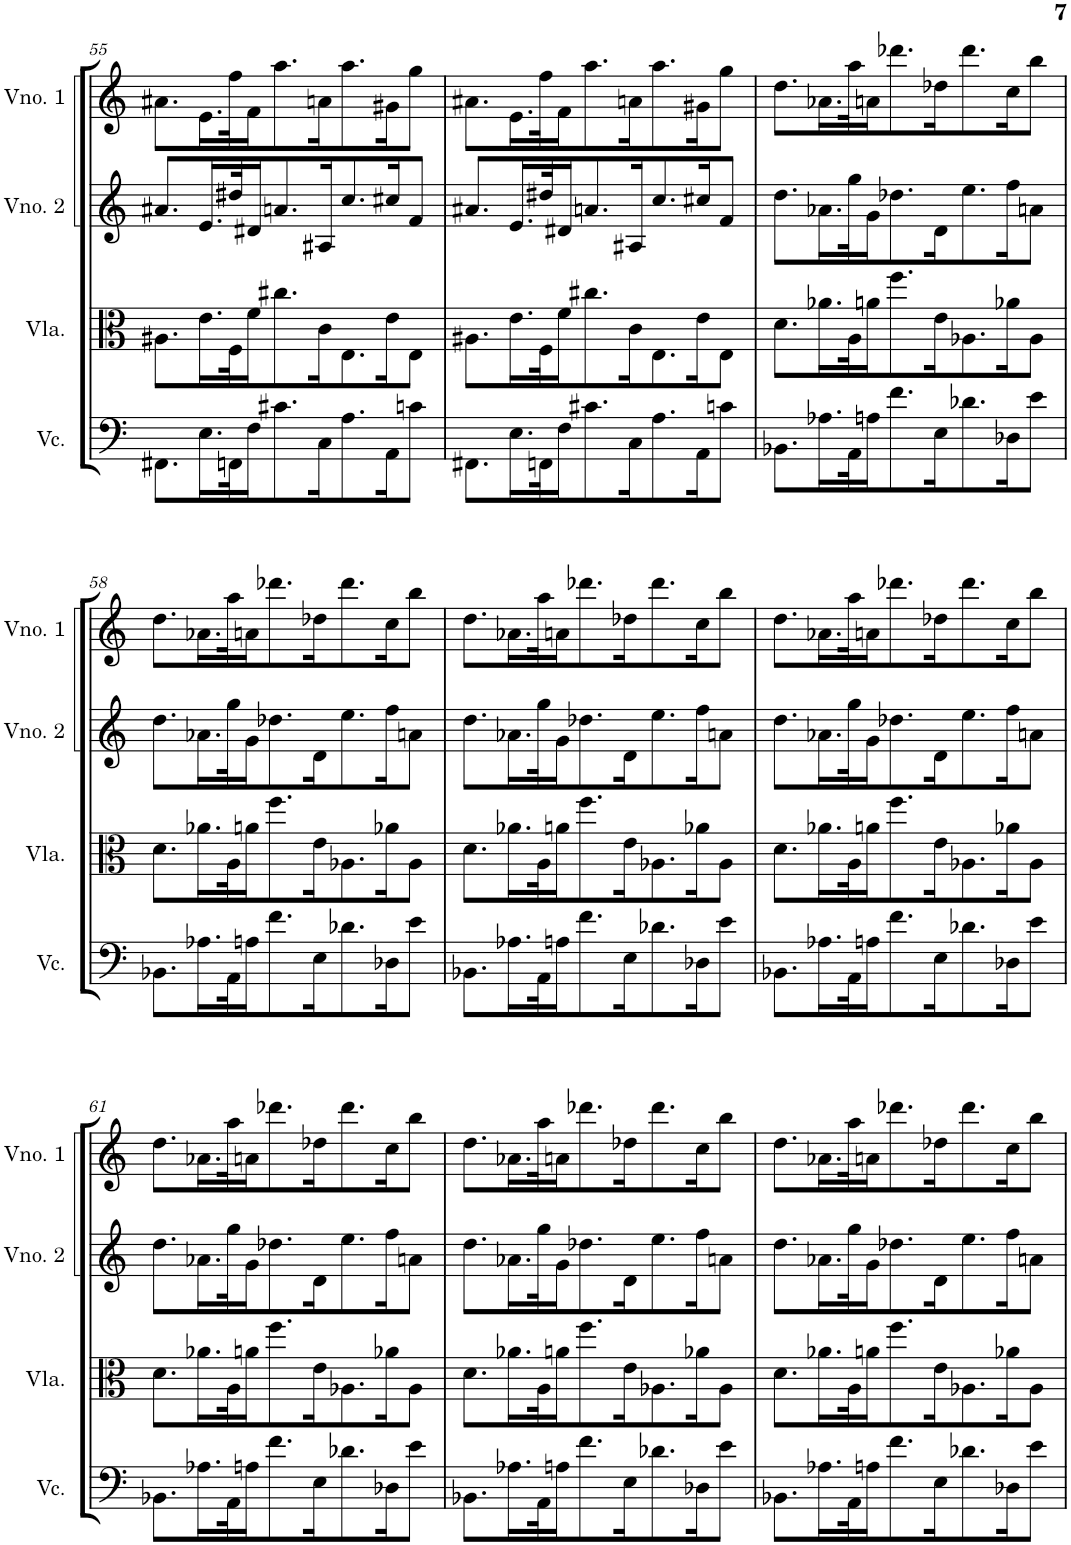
**kern	**kern	**kern	**kern
*part4	*part3	*part2	*part1
*staff4	*staff3	*staff2	*staff1
*I"Violoncelo	*I"Viola	*I"Violino 2	*I"Violino 1
*I'Vc.	*I'Vla.	*I'Vno. 2	*I'Vno. 1
!!LO:PB:g=z
*clefF4	*clefC3	*clefG2	*clefG2
*k[]	*k[]	*k[]	*k[]
*M4/4	*M4/4	*M4/4	*M4/4
=55	=55	=55	=55
8.FF#X\L	8.A#X\L	8.a#X/L	8.a#X\L
16.E\L	16.e\L	16.e/L	16.e\L
32FFn\K	32F\K	32dd#X/K	32ff\K
16F\J	16f\J	16d#X/J	16f\J
8.c#X\	8.cc#X\	8.an/	8.aa\
16C\K	16c\K	16A#X/K	16an\K
8.A\	8.E\	8.cc/	8.aa\
16AA\K	16e\K	16cc#X/K	16g#X\K
8cn\J	8E\J	8f/J	8gg\J
=56	=56	=56	=56
8.FF#X\L	8.A#X\L	8.a#X/L	8.a#X\L
16.E\L	16.e\L	16.e/L	16.e\L
32FFn\K	32F\K	32dd#X/K	32ff\K
16F\J	16f\J	16d#X/J	16f\J
8.c#X\	8.cc#X\	8.an/	8.aa\
16C\K	16c\K	16A#X/K	16an\K
8.A\	8.E\	8.cc/	8.aa\
16AA\K	16e\K	16cc#X/K	16g#X\K
8cn\J	8E\J	8f/J	8gg\J
=57	=57	=57	=57
8.BB-X\L	8.d\L	8.dd\L	8.dd\L
16.A-X\L	16.a-X\L	16.a-X\L	16.a-X\L
32AA\K	32A\K	32gg\K	32aa\K
16An\J	16an\J	16g\J	16an\J
8.f\	8.ff\	8.dd-X\	8.ddd-X\
16E\K	16e\K	16d\K	16dd-X\K
8.d-X\	8.A-X\	8.ee\	8.ddd-\
16D-X\K	16a-X\K	16ff\K	16cc\K
8e\J	8A-\J	8an\J	8bb\J
!!LO:LB:g=z
=58	=58	=58	=58
8.BB-X\L	8.d\L	8.dd\L	8.dd\L
16.A-X\L	16.a-X\L	16.a-X\L	16.a-X\L
32AA\K	32A\K	32gg\K	32aa\K
16An\J	16an\J	16g\J	16an\J
8.f\	8.ff\	8.dd-X\	8.ddd-X\
16E\K	16e\K	16d\K	16dd-X\K
8.d-X\	8.A-X\	8.ee\	8.ddd-\
16D-X\K	16a-X\K	16ff\K	16cc\K
8e\J	8A-\J	8an\J	8bb\J
=59	=59	=59	=59
8.BB-X\L	8.d\L	8.dd\L	8.dd\L
16.A-X\L	16.a-X\L	16.a-X\L	16.a-X\L
32AA\K	32A\K	32gg\K	32aa\K
16An\J	16an\J	16g\J	16an\J
8.f\	8.ff\	8.dd-X\	8.ddd-X\
16E\K	16e\K	16d\K	16dd-X\K
8.d-X\	8.A-X\	8.ee\	8.ddd-\
16D-X\K	16a-X\K	16ff\K	16cc\K
8e\J	8A-\J	8an\J	8bb\J
=60	=60	=60	=60
8.BB-X\L	8.d\L	8.dd\L	8.dd\L
16.A-X\L	16.a-X\L	16.a-X\L	16.a-X\L
32AA\K	32A\K	32gg\K	32aa\K
16An\J	16an\J	16g\J	16an\J
8.f\	8.ff\	8.dd-X\	8.ddd-X\
16E\K	16e\K	16d\K	16dd-X\K
8.d-X\	8.A-X\	8.ee\	8.ddd-\
16D-X\K	16a-X\K	16ff\K	16cc\K
8e\J	8A-\J	8an\J	8bb\J
!!LO:LB:g=z
=61	=61	=61	=61
8.BB-X\L	8.d\L	8.dd\L	8.dd\L
16.A-X\L	16.a-X\L	16.a-X\L	16.a-X\L
32AA\K	32A\K	32gg\K	32aa\K
16An\J	16an\J	16g\J	16an\J
8.f\	8.ff\	8.dd-X\	8.ddd-X\
16E\K	16e\K	16d\K	16dd-X\K
8.d-X\	8.A-X\	8.ee\	8.ddd-\
16D-X\K	16a-X\K	16ff\K	16cc\K
8e\J	8A-\J	8an\J	8bb\J
=62	=62	=62	=62
8.BB-X\L	8.d\L	8.dd\L	8.dd\L
16.A-X\L	16.a-X\L	16.a-X\L	16.a-X\L
32AA\K	32A\K	32gg\K	32aa\K
16An\J	16an\J	16g\J	16an\J
8.f\	8.ff\	8.dd-X\	8.ddd-X\
16E\K	16e\K	16d\K	16dd-X\K
8.d-X\	8.A-X\	8.ee\	8.ddd-\
16D-X\K	16a-X\K	16ff\K	16cc\K
8e\J	8A-\J	8an\J	8bb\J
=63	=63	=63	=63
8.BB-X\L	8.d\L	8.dd\L	8.dd\L
16.A-X\L	16.a-X\L	16.a-X\L	16.a-X\L
32AA\K	32A\K	32gg\K	32aa\K
16An\J	16an\J	16g\J	16an\J
8.f\	8.ff\	8.dd-X\	8.ddd-X\
16E\K	16e\K	16d\K	16dd-X\K
8.d-X\	8.A-X\	8.ee\	8.ddd-\
16D-X\K	16a-X\K	16ff\K	16cc\K
8e\J	8A-\J	8an\J	8bb\J
=	=	=	=
*-	*-	*-	*-
